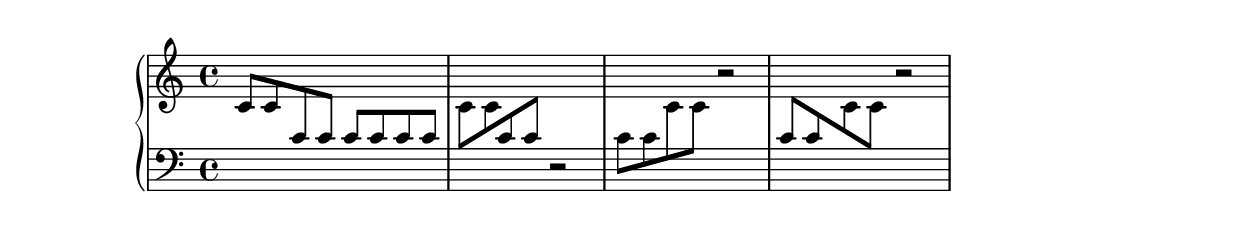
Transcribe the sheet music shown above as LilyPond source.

\header{
texidoc="
Beams can be typeset over fixed distance aligned staffs, beam
beautification doesn't really work, but knees do. Beams should be
behave well, wherever the switching point is.
";
}
\score{
	\context PianoStaff <
	\context Staff=one \notes\relative c'{
		\stemUp [c8 c \translator Staff=two \stemUp c c]
		[c c c c]
		\translator Staff=one
		\stemDown [c8 c \translator Staff=two \stemUp c c]
		r2
		\stemDown [c8 c \translator Staff=one \stemDown c c]
		r2
		\translator Staff=two
		\stemUp [c8 c \translator Staff=one \stemDown c c]
		r2
	}
	\context Staff=two \notes\relative c'{
		\clef bass;
		s1
		s1
		s1
		s1
	}
	>
}

\version "1.3.117"; 
